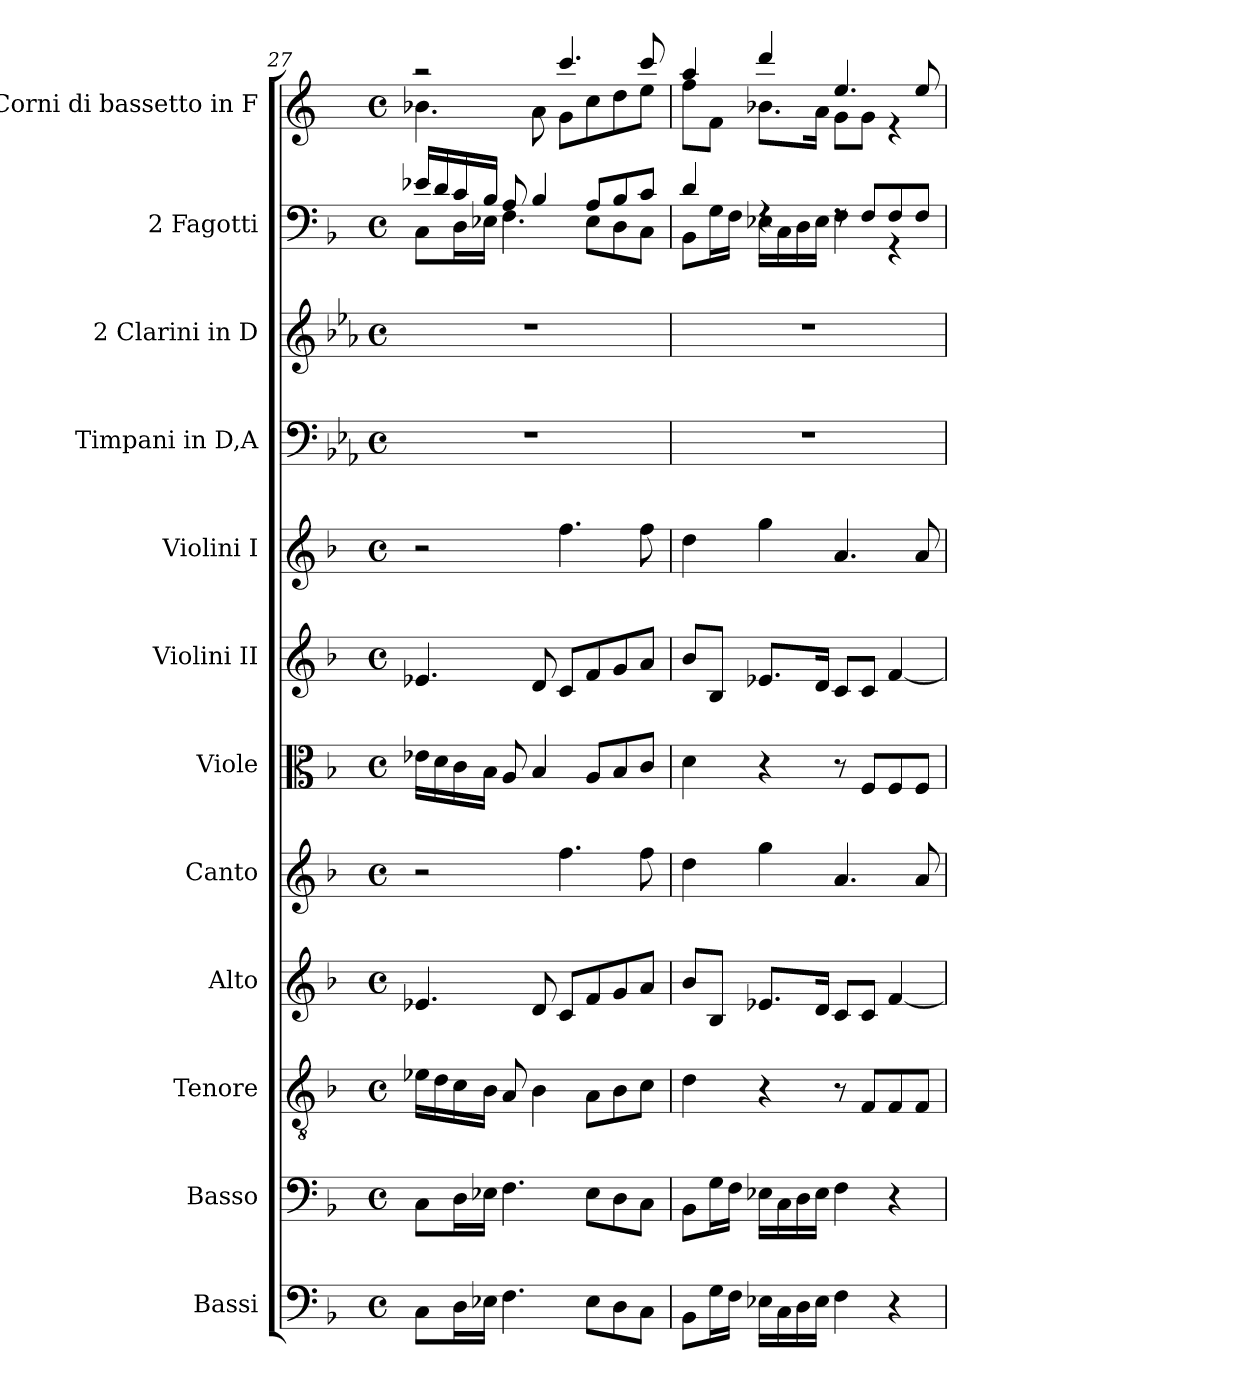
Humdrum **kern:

**kern	**kern	**kern	**kern	**kern	**kern	**kern	**kern	**kern	**kern	**kern	**kern
*part12	*part11	*part10	*part9	*part8	*part7	*part6	*part5	*part4	*part3	*part2	*part1
*staff12	*staff11	*staff10	*staff9	*staff8	*staff7	*staff6	*staff5	*staff4	*staff3	*staff2	*staff1
*I"Bassi	*I"Basso	*I"Tenore	*I"Alto	*I"Canto	*I"Viole	*I"Violini II	*I"Violini I	*I"Timpani in D,A	*I"2 Clarini in D	*I"2 Fagotti	*I"2 Corni di bassetto in F
*	*	*	*	*	*	*I'Vln	*I'Vln	*I'Timp	*	*	*
!!LO:LB:g=z
*clefF4	*clefF4	*clefGv2	*clefG2	*clefG2	*clefC3	*clefG2	*clefG2	*clefF4	*clefG2	*clefF4	*clefG2
*ITrd7c12	*	*	*	*	*	*	*	*ITrd-1c-2	*ITrd-1c-2	*	*ITrd4c7
*k[b-]	*k[b-]	*k[b-]	*k[b-]	*k[b-]	*k[b-]	*k[b-]	*k[b-]	*k[b-]	*k[b-]	*k[b-]	*k[b-]
*M4/4	*M4/4	*M4/4	*M4/4	*M4/4	*M4/4	*M4/4	*M4/4	*M4/4	*M4/4	*M4/4	*M4/4
*met(c)	*met(c)	*met(c)	*met(c)	*met(c)	*met(c)	*met(c)	*met(c)	*met(c)	*met(c)	*met(c)	*met(c)
=27	=27	=27	=27	=27	=27	=27	=27	=27	=27	=27	=27
*	*	*	*	*	*	*	*	*	*	*^	*^
8CC\L	8C\L	16e-X\LL	4.e-X/	2r	16e-X\LL	4.e-X/	2r	1r	1r	16e-X/LL	8C\L	2r	4.e-X\
.	.	16d\	.	.	16d\	.	.	.	.	16d/	.	.	.
16DD\L	16D\L	16c\	.	.	16c\	.	.	.	.	16c/	16D\L	.	.
16EE-X\JJ	16E-X\JJ	16B-\JJ	.	.	16B-\JJ	.	.	.	.	16B-/JJ	16E-X\JJ	.	.
4.FF\	4.F\	8A/	.	.	8A/	.	.	.	.	8A/	4.F\	.	.
.	.	4B-\	8d/	.	4B-/	8d/	.	.	.	4B-/	.	.	8d\
.	.	.	8c/L	4.ffi\	.	8c/L	4.ff\	.	.	.	.	4.ff/	8c\L
8EE-\L	8E-\L	8A\L	8f/	.	8A/L	8f/	.	.	.	8A/L	8E-\L	.	8f\
8DD\	8D\	8B-\	8g/	.	8B-/	8g/	.	.	.	8B-/	8D\	.	8g\
8CC\J	8C\J	8c\J	8a/J	8ffi\	8c/J	8a/J	8ff\	.	.	8c/J	8C\J	8ff/	8a\J
=28	=28	=28	=28	=28	=28	=28	=28	=28	=28	=28	=28	=28	=28
8BBB-\L	8BB-\L	4d\	8b-/L	4ddi\	4d\	8b-/L	4dd\	1r	1r	4d/	8BB-\L	4dd/	8b-\L
16GG\L	16G\L	.	8B-/J	.	.	8B-/J	.	.	.	.	16G\L	.	8B-\J
16FF\JJ	16F\JJ	.	.	.	.	.	.	.	.	.	16F\JJ	.	.
16EE-X\LL	16E-X\LL	4r	8.e-X/L	4ggi\	4r	8.e-X/L	4gg\	.	.	4rF	16E-X\LL	4gg/	8.e-X\L
16CC\	16C\	.	.	.	.	.	.	.	.	.	16C\	.	.
16DD\	16D\	.	.	.	.	.	.	.	.	.	16D\	.	.
16EE-\JJ	16E-\JJ	.	16d/Jk	.	.	16d/Jk	.	.	.	.	16E-\JJ	.	16d\Jk
4FF\	4F\	8r	8c/L	4.ai/	8r	8c/L	4.a/	.	.	8rF	4F\	4.a/	8c\L
.	.	8Fj/L	8c/J	.	8F/L	8c/J	.	.	.	8F/L	.	.	8c\J
4r	4r	8Fj/	[4f/	.	8F/	[4f/	.	.	.	8F/	4r	.	4r
.	.	8Fj/J	.	8ai/	8F/J	.	8a/	.	.	8F/J	.	8a/	.
*	*	*	*	*	*	*	*	*	*	*v	*v	*	*
*	*	*	*	*	*	*	*	*	*	*	*v	*v
=	=	=	=	=	=	=	=	=	=	=	=
*-	*-	*-	*-	*-	*-	*-	*-	*-	*-	*-	*-
